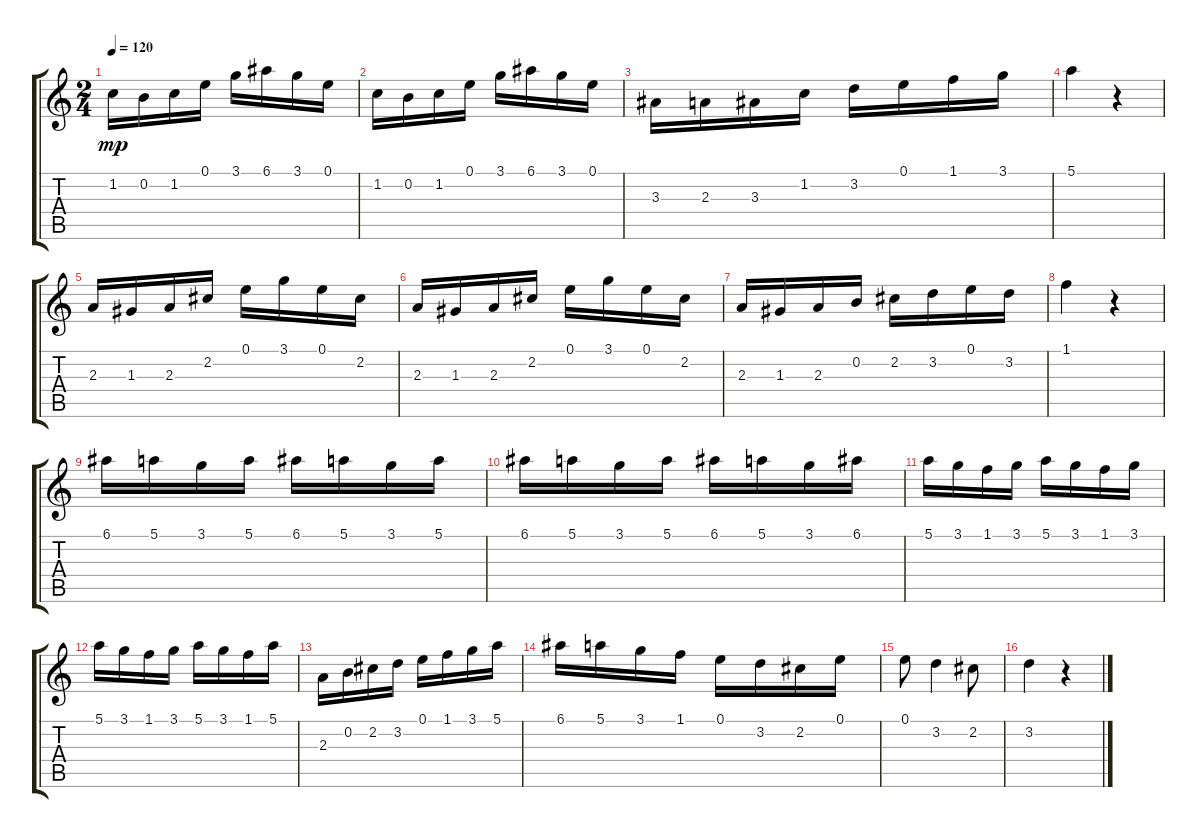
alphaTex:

\track "" {instrument electricguitarclean}
\staff {score tabs}
\tuning (E4 B3 G3 D3 A2 E2) {hide}
\ts (2 4)
\tempo 120
\clef g2
\ks c
1.2.16{dy mp} 0.2.16 1.2.16 0.1.16 3.1.16 6.1.16 3.1.16 0.1.16 |
1.2.16 0.2.16 1.2.16 0.1.16 3.1.16 6.1.16 3.1.16 0.1.16 |
3.3.16 2.3.16 3.3.16 1.2.16 3.2.16 0.1.16 1.1.16 3.1.16 |
5.1.4 r.4 |
2.3.16 1.3.16 2.3.16 2.2.16 0.1.16 3.1.16 0.1.16 2.2.16 |
2.3.16 1.3.16 2.3.16 2.2.16 0.1.16 3.1.16 0.1.16 2.2.16 |
2.3.16 1.3.16 2.3.16 0.2.16 2.2.16 3.2.16 0.1.16 3.2.16 |
1.1.4 r.4 |
6.1.16 5.1.16 3.1.16 5.1.16 6.1.16 5.1.16 3.1.16 5.1.16 |
6.1.16 5.1.16 3.1.16 5.1.16 6.1.16 5.1.16 3.1.16 6.1.16 |
5.1.16 3.1.16 1.1.16 3.1.16 5.1.16 3.1.16 1.1.16 3.1.16 |
5.1.16 3.1.16 1.1.16 3.1.16 5.1.16 3.1.16 1.1.16 5.1.16 |
2.3.16 0.2.16 2.2.16 3.2.16 0.1.16 1.1.16 3.1.16 5.1.16 |
6.1.16 5.1.16 3.1.16 1.1.16 0.1.16 3.2.16 2.2.16 0.1.16 |
0.1.8 3.2.4 2.2.8 |
3.2.4 r.4
